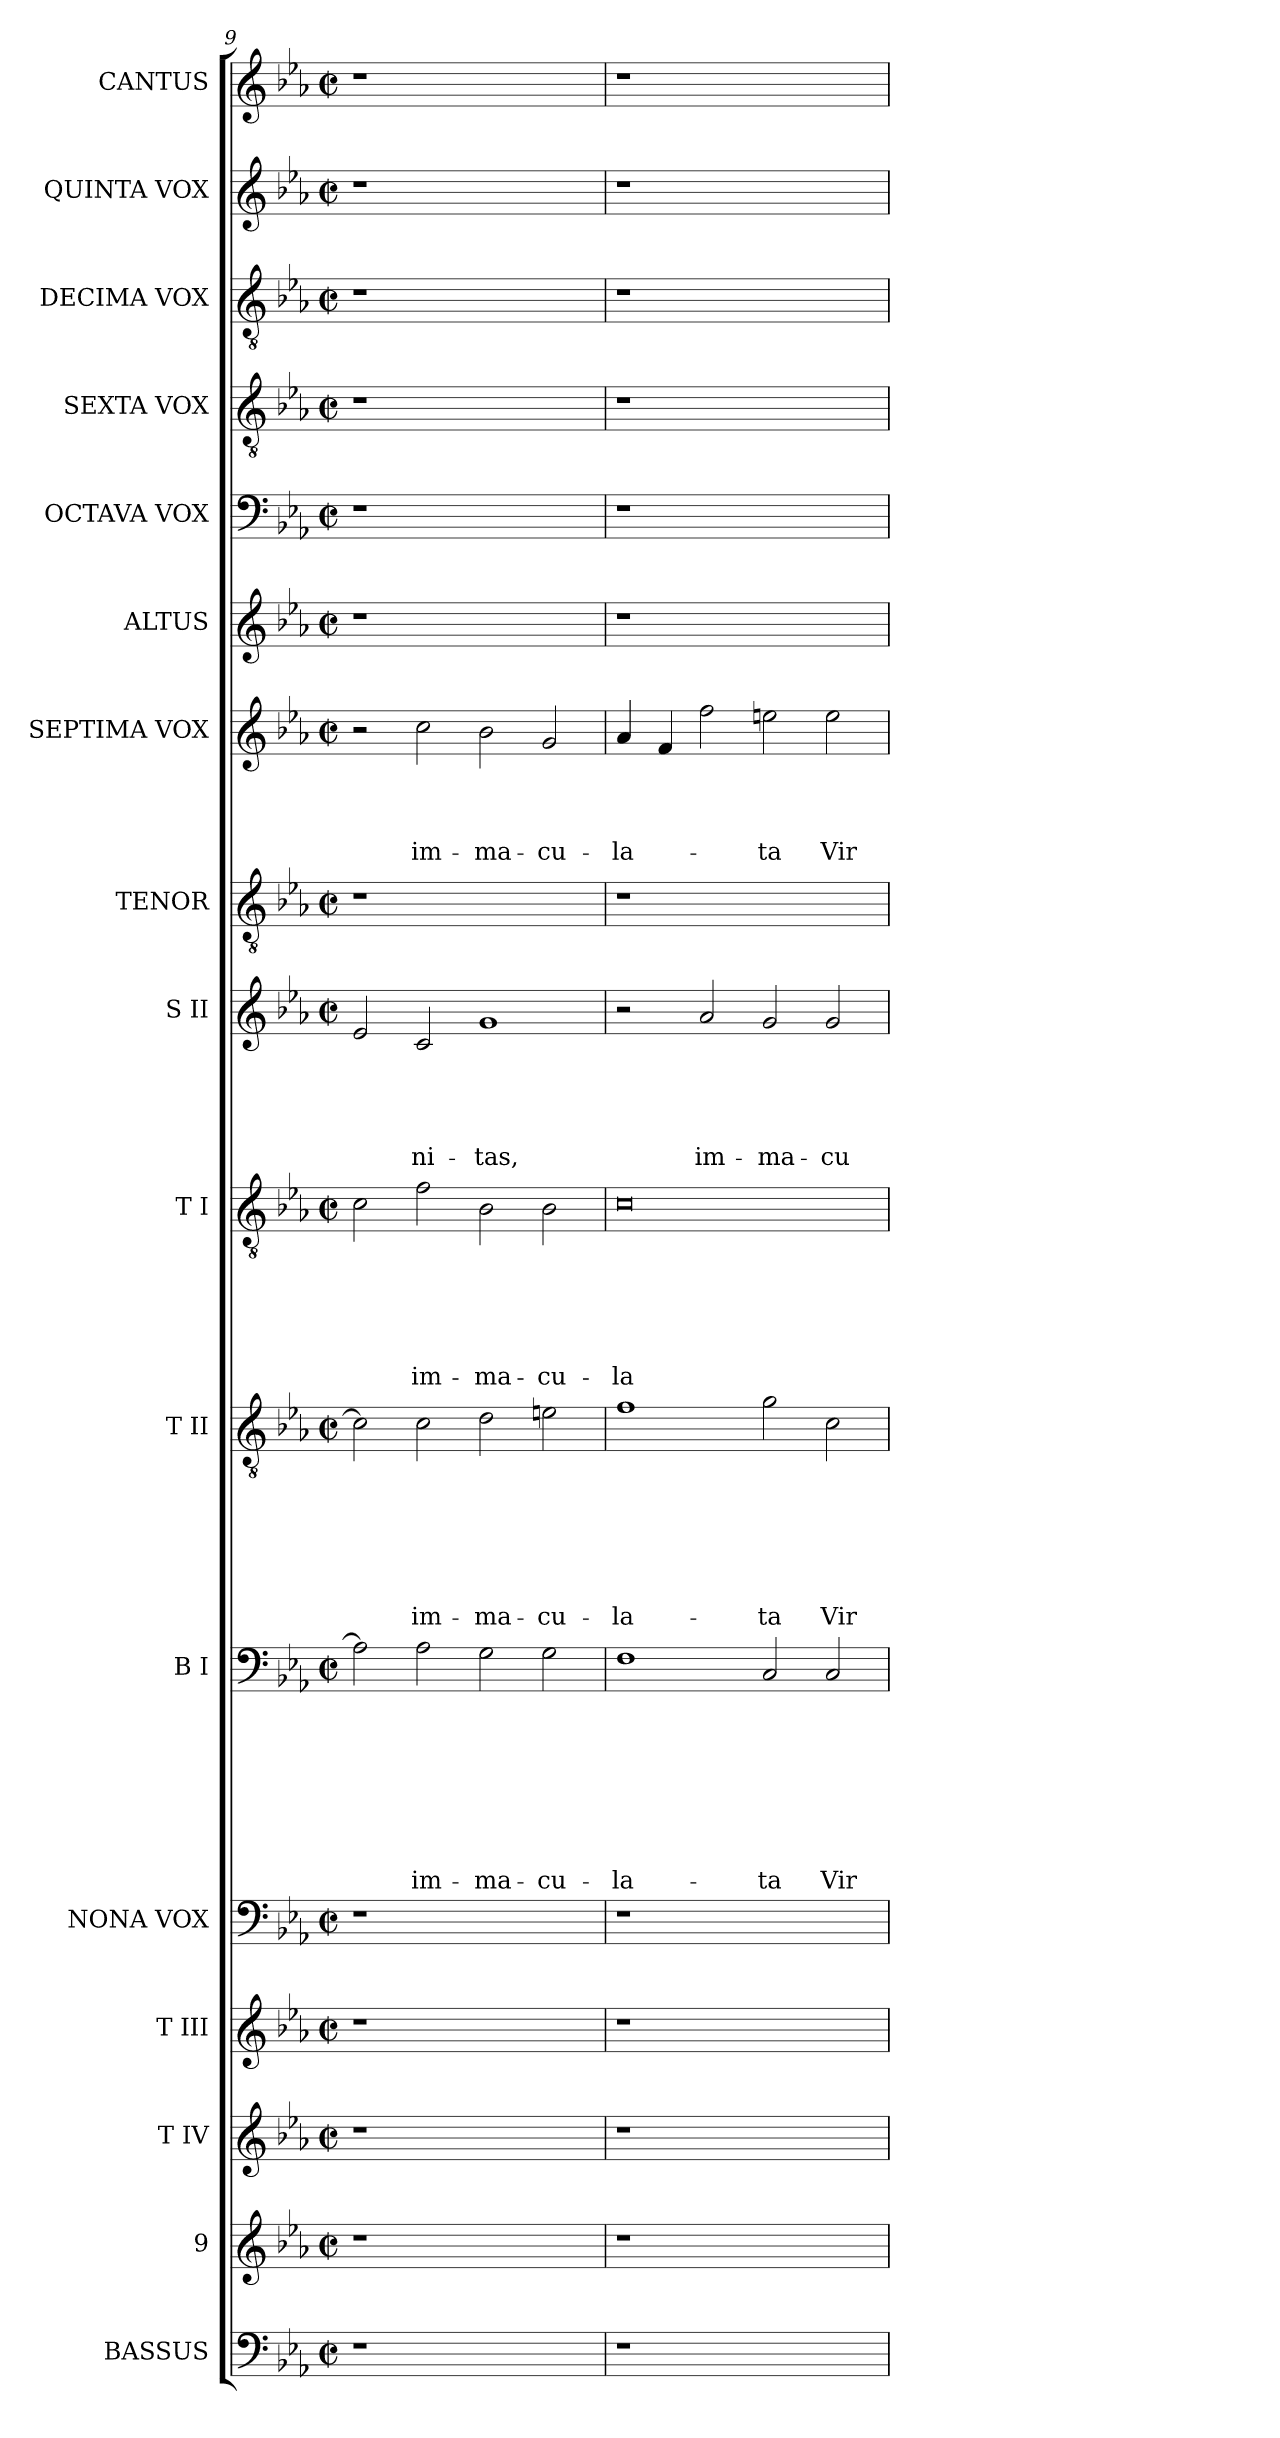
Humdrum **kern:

**kern	**kern	**kern	**kern	**kern	**kern	**text	**text	**text	**text	**text	**text	**text	**text	**kern	**text	**text	**text	**text	**text	**text	**text	**kern	**text	**text	**text	**text	**text	**text	**kern	**text	**text	**text	**text	**text	**kern	**kern	**text	**text	**text	**text	**kern	**kern	**kern	**kern	**kern	**kern
*part17	*part16	*part15	*part14	*part13	*part12	*part12	*part12	*part12	*part12	*part12	*part12	*part12	*part12	*part11	*part11	*part11	*part11	*part11	*part11	*part11	*part11	*part10	*part10	*part10	*part10	*part10	*part10	*part10	*part9	*part9	*part9	*part9	*part9	*part9	*part8	*part7	*part7	*part7	*part7	*part7	*part6	*part5	*part4	*part3	*part2	*part1
*staff17	*staff16	*staff15	*staff14	*staff13	*staff12	*staff12	*staff12	*staff12	*staff12	*staff12	*staff12	*staff12	*staff12	*staff11	*staff11	*staff11	*staff11	*staff11	*staff11	*staff11	*staff11	*staff10	*staff10	*staff10	*staff10	*staff10	*staff10	*staff10	*staff9	*staff9	*staff9	*staff9	*staff9	*staff9	*staff8	*staff7	*staff7	*staff7	*staff7	*staff7	*staff6	*staff5	*staff4	*staff3	*staff2	*staff1
*I"BASSUS	*I"9	*I"T IV	*I"T III	*I"NONA VOX	*I"B I	*	*	*	*	*	*	*	*	*I"T II	*	*	*	*	*	*	*	*I"T I	*	*	*	*	*	*	*I"S II	*	*	*	*	*	*I"TENOR	*I"SEPTIMA VOX	*	*	*	*	*I"ALTUS	*I"OCTAVA VOX	*I"SEXTA VOX	*I"DECIMA VOX	*I"QUINTA VOX	*I"CANTUS
*I'B	*	*I'T IV	*I'T III	*	*I'B I	*	*	*	*	*	*	*	*	*I'T II	*	*	*	*	*	*	*	*I'T I	*	*	*	*	*	*	*I'S II	*	*	*	*	*	*	*I'S I	*	*	*	*	*	*	*	*	*	*
*clefF4	*clefG2	*clefG2	*clefG2	*clefF4	*clefF4	*	*	*	*	*	*	*	*	*clefGv2	*	*	*	*	*	*	*	*clefGv2	*	*	*	*	*	*	*clefG2	*	*	*	*	*	*clefGv2	*clefG2	*	*	*	*	*clefG2	*clefF4	*clefGv2	*clefGv2	*clefG2	*clefG2
*k[b-e-a-]	*k[b-e-a-]	*k[b-e-a-]	*k[b-e-a-]	*k[b-e-a-]	*k[b-e-a-]	*	*	*	*	*	*	*	*	*k[b-e-a-]	*	*	*	*	*	*	*	*k[b-e-a-]	*	*	*	*	*	*	*k[b-e-a-]	*	*	*	*	*	*k[b-e-a-]	*k[b-e-a-]	*	*	*	*	*k[b-e-a-]	*k[b-e-a-]	*k[b-e-a-]	*k[b-e-a-]	*k[b-e-a-]	*k[b-e-a-]
*E-:	*E-:	*E-:	*E-:	*E-:	*E-:	*	*	*	*	*	*	*	*	*E-:	*	*	*	*	*	*	*	*E-:	*	*	*	*	*	*	*E-:	*	*	*	*	*	*E-:	*E-:	*	*	*	*	*E-:	*E-:	*E-:	*E-:	*E-:	*E-:
*M2/2	*M2/2	*M2/2	*M2/2	*M2/2	*M2/2	*	*	*	*	*	*	*	*	*M2/2	*	*	*	*	*	*	*	*M2/2	*	*	*	*	*	*	*M2/2	*	*	*	*	*	*M2/2	*M2/2	*	*	*	*	*M2/2	*M2/2	*M2/2	*M2/2	*M2/2	*M2/2
*met(c|)	*met(c|)	*met(c|)	*met(c|)	*met(c|)	*met(c|)	*	*	*	*	*	*	*	*	*met(c|)	*	*	*	*	*	*	*	*met(c|)	*	*	*	*	*	*	*met(c|)	*	*	*	*	*	*met(c|)	*met(c|)	*	*	*	*	*met(c|)	*met(c|)	*met(c|)	*met(c|)	*met(c|)	*met(c|)
=9	=9	=9	=9	=9	=9	=9	=9	=9	=9	=9	=9	=9	=9	=9	=9	=9	=9	=9	=9	=9	=9	=9	=9	=9	=9	=9	=9	=9	=9	=9	=9	=9	=9	=9	=9	=9	=9	=9	=9	=9	=9	=9	=9	=9	=9	=9
1r	1r	1r	1r	1r	2A-\]	.	.	.	.	.	.	.	.	2c\]	.	.	.	.	.	.	.	2c\	.	.	.	.	.	.	2e-/	.	.	.	.	.	1r	2r	.	.	.	.	1r	1r	1r	1r	1r	1r
!	!	!	!	!	!	!	!	!	!	!	!	!	!LO:LY:b	!	!	!	!	!	!	!	!LO:LY:b	!	!	!	!	!	!	!LO:LY:b	!	!	!	!	!	!LO:LY:b	!	!	!	!	!	!LO:LY:b	!	!	!	!	!	!
.	.	.	.	.	2A-\	.	.	.	.	.	.	.	im-	2c\	.	.	.	.	.	.	im-	2f\	.	.	.	.	.	im-	2c/	.	.	.	.	-ni-	.	2cc\	.	.	.	im-	.	.	.	.	.	.
!	!	!	!	!	!	!	!	!	!	!	!	!	!LO:LY:b	!	!	!	!	!	!	!	!LO:LY:b	!	!	!	!	!	!	!LO:LY:b	!	!	!	!	!	!LO:LY:b	!	!	!	!	!	!LO:LY:b	!	!	!	!	!	!
1ryy	1ryy	1ryy	1ryy	1ryy	2G\	.	.	.	.	.	.	.	-ma-	2d\	.	.	.	.	.	.	-ma-	2B-\	.	.	.	.	.	-ma-	1g	.	.	.	.	-tas,	1ryy	2b-\	.	.	.	-ma-	1ryy	1ryy	1ryy	1ryy	1ryy	1ryy
!	!	!	!	!	!	!	!	!	!	!	!	!	!LO:LY:b	!	!	!	!	!	!	!	!LO:LY:b	!	!	!	!	!	!	!LO:LY:b	!	!	!	!	!	!	!	!	!	!	!	!LO:LY:b	!	!	!	!	!	!
.	.	.	.	.	2G\	.	.	.	.	.	.	.	-cu-	2en\	.	.	.	.	.	.	-cu-	2B-\	.	.	.	.	.	-cu-	.	.	.	.	.	.	.	2g/	.	.	.	-cu-	.	.	.	.	.	.
=10	=10	=10	=10	=10	=10	=10	=10	=10	=10	=10	=10	=10	=10	=10	=10	=10	=10	=10	=10	=10	=10	=10	=10	=10	=10	=10	=10	=10	=10	=10	=10	=10	=10	=10	=10	=10	=10	=10	=10	=10	=10	=10	=10	=10	=10	=10
!	!	!	!	!	!	!	!	!	!	!	!	!	!LO:LY:b	!	!	!	!	!	!	!	!LO:LY:b	!	!	!	!	!	!	!LO:LY:b	!	!	!	!	!	!	!	!	!	!	!	!LO:LY:b	!	!	!	!	!	!
1r	1r	1r	1r	1r	1F	.	.	.	.	.	.	.	-la-	1f	.	.	.	.	.	.	-la-	0c	.	.	.	.	.	-la-	2r	.	.	.	.	.	1r	4a-/	.	.	.	-la-	1r	1r	1r	1r	1r	1r
.	.	.	.	.	.	.	.	.	.	.	.	.	.	.	.	.	.	.	.	.	.	.	.	.	.	.	.	.	.	.	.	.	.	.	.	4f/	.	.	.	.	.	.	.	.	.	.
!	!	!	!	!	!	!	!	!	!	!	!	!	!	!	!	!	!	!	!	!	!	!	!	!	!	!	!	!	!	!	!	!	!	!LO:LY:b	!	!	!	!	!	!	!	!	!	!	!	!
.	.	.	.	.	.	.	.	.	.	.	.	.	.	.	.	.	.	.	.	.	.	.	.	.	.	.	.	.	2a-/	.	.	.	.	im-	.	2ff\	.	.	.	.	.	.	.	.	.	.
!	!	!	!	!	!	!	!	!	!	!	!	!	!LO:LY:b	!	!	!	!	!	!	!	!LO:LY:b	!	!	!	!	!	!	!	!	!	!	!	!	!LO:LY:b	!	!	!	!	!	!LO:LY:b	!	!	!	!	!	!
1ryy	1ryy	1ryy	1ryy	1ryy	2C/	.	.	.	.	.	.	.	-ta	2g\	.	.	.	.	.	.	-ta	.	.	.	.	.	.	.	2g/	.	.	.	.	-ma-	1ryy	2een\	.	.	.	-ta	1ryy	1ryy	1ryy	1ryy	1ryy	1ryy
!	!	!	!	!	!	!	!	!	!	!	!	!	!LO:LY:b	!	!	!	!	!	!	!	!LO:LY:b	!	!	!	!	!	!	!	!	!	!	!	!	!LO:LY:b	!	!	!	!	!	!LO:LY:b	!	!	!	!	!	!
.	.	.	.	.	2C/	.	.	.	.	.	.	.	Vir-	2c\	.	.	.	.	.	.	Vir-	.	.	.	.	.	.	.	2g/	.	.	.	.	-cu-	.	2ee\	.	.	.	Vir-	.	.	.	.	.	.
=	=	=	=	=	=	=	=	=	=	=	=	=	=	=	=	=	=	=	=	=	=	=	=	=	=	=	=	=	=	=	=	=	=	=	=	=	=	=	=	=	=	=	=	=	=	=
*-	*-	*-	*-	*-	*-	*-	*-	*-	*-	*-	*-	*-	*-	*-	*-	*-	*-	*-	*-	*-	*-	*-	*-	*-	*-	*-	*-	*-	*-	*-	*-	*-	*-	*-	*-	*-	*-	*-	*-	*-	*-	*-	*-	*-	*-	*-
